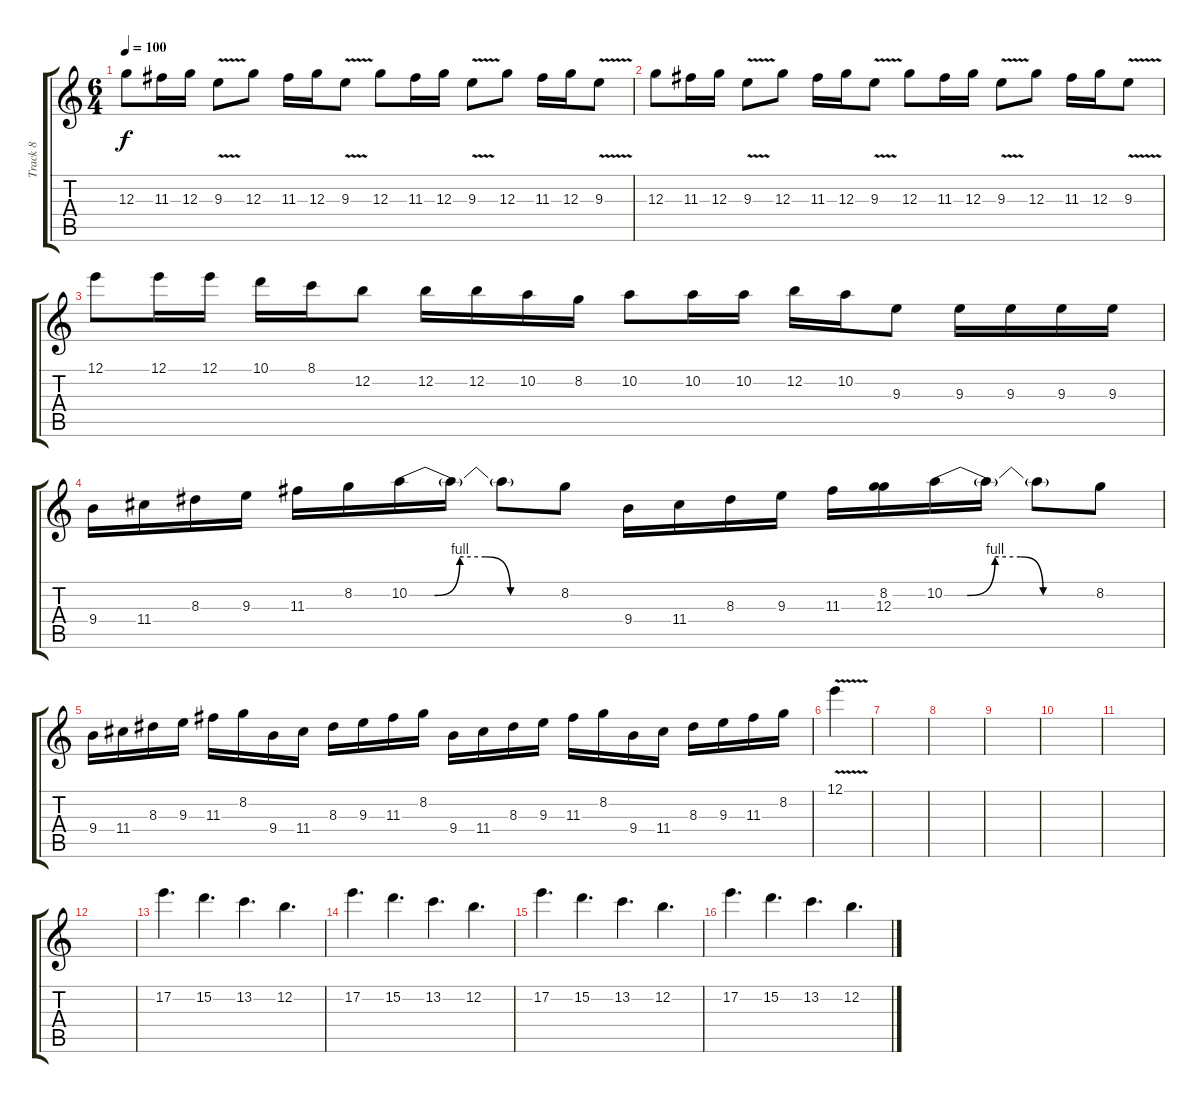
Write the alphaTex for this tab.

\track ("Track 8" "Track 8") {instrument distortionguitar}
\staff {score tabs}
\tuning (E4 B3 G3 D3 A2 E2) {hide}
\ts (6 4)
\tempo 100
\clef g2
\ks c
12.3.8{dy f} 11.3.16 12.3.16 9.3{v}.8 12.3.8 11.3.16 12.3.16 9.3{v}.8 12.3.8 11.3.16 12.3.16 9.3{v}.8 12.3.8 11.3.16 12.3.16 9.3{v}.8 |
12.3.8 11.3.16 12.3.16 9.3{v}.8 12.3.8 11.3.16 12.3.16 9.3{v}.8 12.3.8 11.3.16 12.3.16 9.3{v}.8 12.3.8 11.3.16 12.3.16 9.3{v}.8 |
12.1.8 12.1.16 12.1.16 10.1.16 8.1.16 12.2.8 12.2.16 12.2.16 10.2.16 8.2.16 10.2.8 10.2.16 10.2.16 12.2.16 10.2.16 9.3.8 9.3.16 9.3.16 9.3.16 9.3.16 |
9.4.16 11.4.16 8.3.16 9.3.16 11.3.16 8.2.16 10.2{be (custom 0 0 10 0 20 4 30 4 40 0 60 0)}.16 10.2{t}.16 10.2{t}.8 8.2.8 9.4.16 11.4.16 8.3.16 9.3.16 11.3.16 (8.2 12.3).16 10.2{be (custom 0 0 9 0 20 4 30 4 39 0 60 0)}.16 10.2{t}.16 10.2{t}.8 8.2.8 |
9.4.16 11.4.16 8.3.16 9.3.16 11.3.16 8.2.16 9.4.16 11.4.16 8.3.16 9.3.16 11.3.16 8.2.16 9.4.16 11.4.16 8.3.16 9.3.16 11.3.16 8.2.16 9.4.16 11.4.16 8.3.16 9.3.16 11.3.16 8.2.16 |
12.1{v}.4 |
|
|
|
|
|
|
17.2.4{d} 15.2.4{d} 13.2.4{d} 12.2.4{d} |
17.2.4{d} 15.2.4{d} 13.2.4{d} 12.2.4{d} |
17.2.4{d} 15.2.4{d} 13.2.4{d} 12.2.4{d} |
17.2.4{d} 15.2.4{d} 13.2.4{d} 12.2.4{d}
